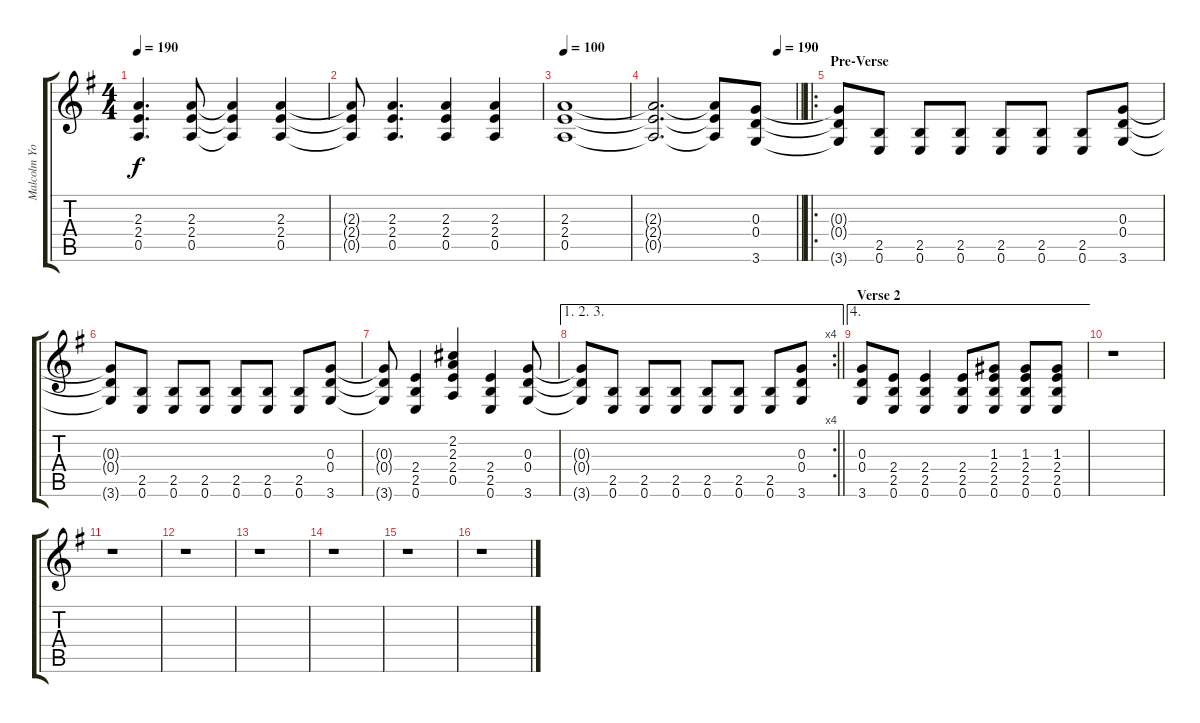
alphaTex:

\track ("Malcolm Young (Rhythm Guitar)" "Malcolm Yo") {instrument overdrivenguitar}
\staff {score tabs}
\tuning (E4 B3 G3 D3 A2 E2) {hide}
\ts (4 4)
\tempo 190
\clef g2
\ks g
(2.3 2.4 0.5).4{d dy f} (2.3 2.4 0.5).8 (2.3{t} 2.4{t} 0.5{t}).4 (2.3 2.4 0.5).4 |
(2.3{t} 2.4{t} 0.5{t}).8 (2.3 2.4 0.5).4{d} (2.3 2.4 0.5).4 (2.3 2.4 0.5).4 |
\tempo 100
(2.3 2.4 0.5).1 |
\tempo (190 0.875)
\barLineRight lightlight
(2.3{t} 2.4{t} 0.5{t}).2{d} (2.3{t} 2.4{t} 0.5{t}).8 (0.3 0.4 3.6).8 |
\ro
\section ("" "Pre-Verse")
(0.3{t} 0.4{t} 3.6{t}).8 (2.5 0.6).8 (2.5 0.6).8 (2.5 0.6).8 (2.5 0.6).8 (2.5 0.6).8 (2.5 0.6).8 (0.3 0.4 3.6).8 |
(0.3{t} 0.4{t} 3.6{t}).8 (2.5 0.6).8 (2.5 0.6).8 (2.5 0.6).8 (2.5 0.6).8 (2.5 0.6).8 (2.5 0.6).8 (0.3 0.4 3.6).8 |
(0.3{t} 0.4{t} 3.6{t}).8 (2.4 2.5 0.6).4 (2.2 2.3 2.4 0.5).4 (2.4 2.5 0.6).4 (0.3 0.4 3.6).8 |
\ae (1 2 3)
\rc 4
\barLineRight lightlight
(0.3{t} 0.4{t} 3.6{t}).8 (2.5 0.6).8 (2.5 0.6).8 (2.5 0.6).8 (2.5 0.6).8 (2.5 0.6).8 (2.5 0.6).8 (0.3 0.4 3.6).8 |
\ae 4
\section ("" "Verse 2")
(0.3 0.4 3.6).8 (2.4 2.5 0.6).8 (2.4 2.5 0.6).4 (2.4 2.5 0.6).8 (1.3 2.4 2.5 0.6).8 (1.3 2.4 2.5 0.6).8 (1.3 2.4 2.5 0.6).8 |
r.1 |
r.1 |
r.1 |
r.1 |
r.1 |
r.1 |
r.1
